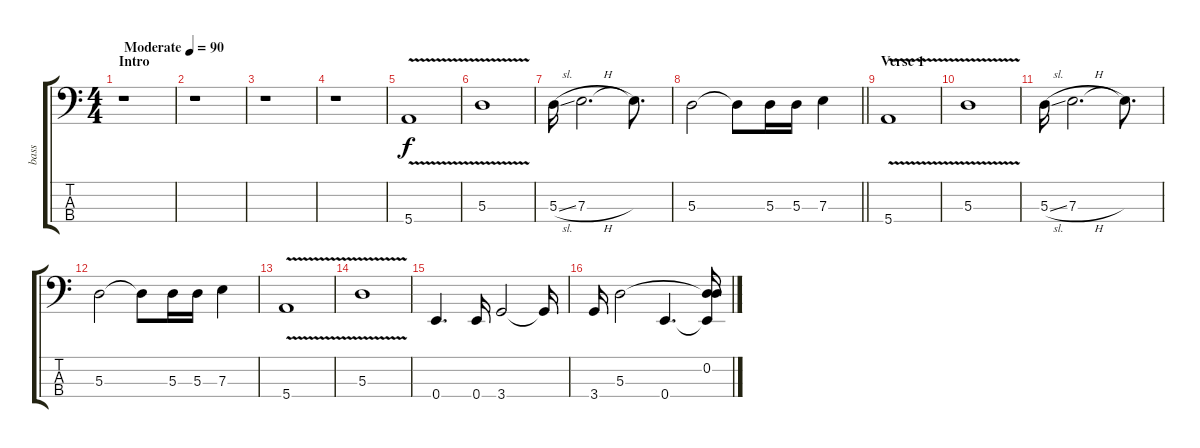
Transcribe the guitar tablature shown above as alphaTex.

\track ("bass" "bass") {instrument electricbassfinger}
\staff {score tabs}
\tuning (G2 D2 A1 E1) {hide}
\ts (4 4)
\section ("" "Intro")
\tempo (90 "Moderate")
\clef f4
\ks c
r.1{dy f instrument electricbassfinger} |
r.1 |
r.1 |
r.1 |
5.4{v}.1{volume 16} |
5.3{v}.1 |
5.3{sl}.16 7.3{h}.2{d} 7.3{t}.8{d} |
\barLineRight lightlight
5.3.2 5.3{t}.8 5.3.16 5.3.16 7.3.4 |
\section ("" "Verse 1")
5.4{v}.1 |
5.3{v}.1 |
5.3{sl}.16 7.3{h}.2{d} 7.3{t}.8{d} |
5.3.2 5.3{t}.8 5.3.16 5.3.16 7.3.4 |
5.4{v}.1 |
5.3{v}.1 |
0.4.4{d} 0.4.16 3.4.2 3.4{t}.16 |
3.4.16 5.3.2 0.4.4{d} (0.2 5.3{t} 0.4{t}).16
